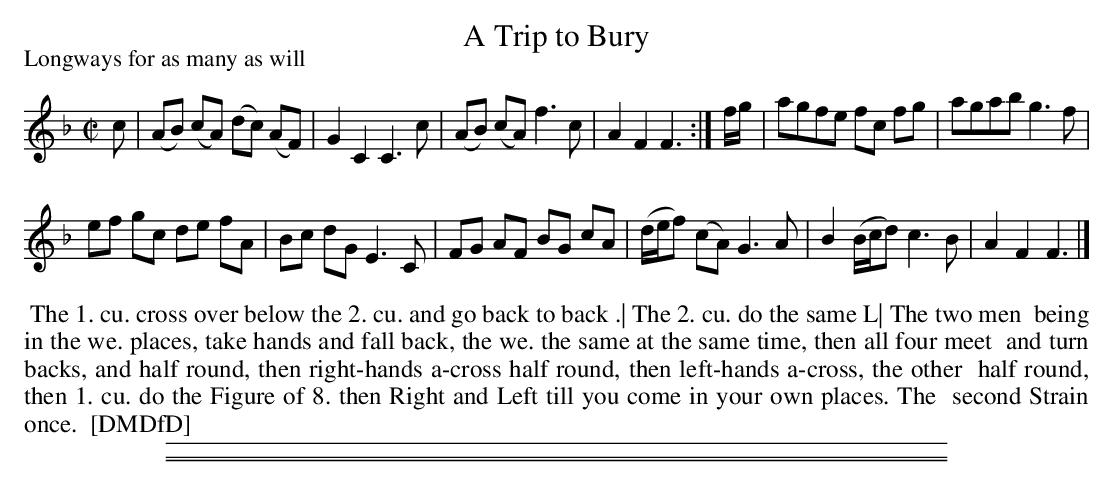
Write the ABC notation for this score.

X:1
T: A Trip to Bury
P: Longways for as many as will
M: C|
L: 1/8
K: F
c |\
(AB) (cA) (dc) (AF) | G2 C2 C3 c |\
(AB) (cA) f3 c | A2 F2 F3 :|\
f/g/ |\
agfe fc fg | agab g3 f |
ef gc de fA | Bc dG E3 C |\
FG AF BG cA | (d/e/f) (cA) G3 A |\
B2 (B/c/d) c3 B | A2 F2 F3 |]
